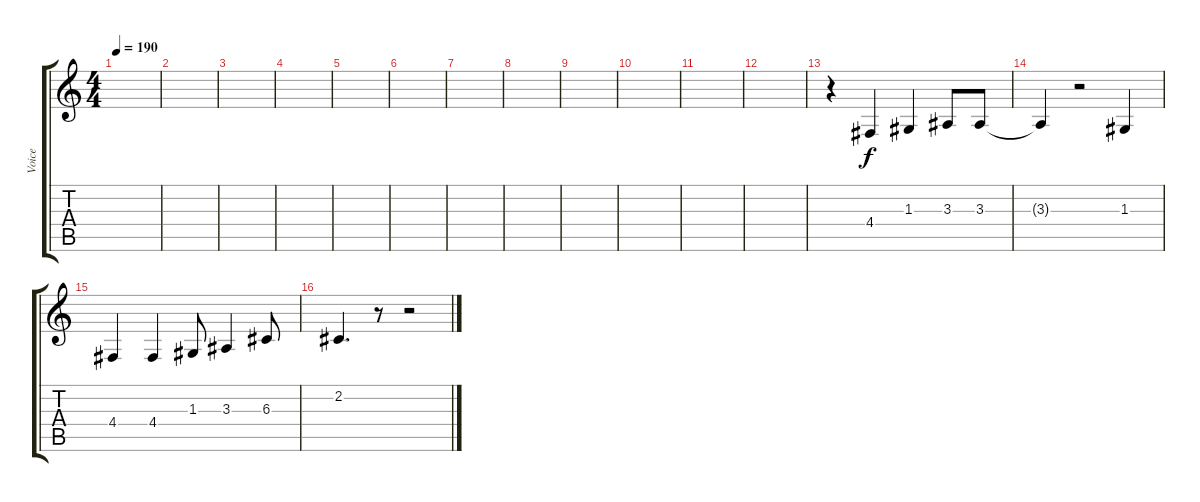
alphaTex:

\track ("Voice" "Voice") {instrument clarinet}
\staff {score tabs}
\tuning (E4 B3 G3 D3 A2 E2) {hide}
\ts (4 4)
\tempo 190
\clef g2
\ks c
|
|
|
|
|
|
|
|
|
|
|
|
r.4 4.4.4 1.3.4 3.3.8 3.3.8 |
3.3{t}.4 r.2 1.3.4 |
4.4.4 4.4.4 1.3.8 3.3.4 6.3.8 |
2.2.4{d} r.8 r.2
